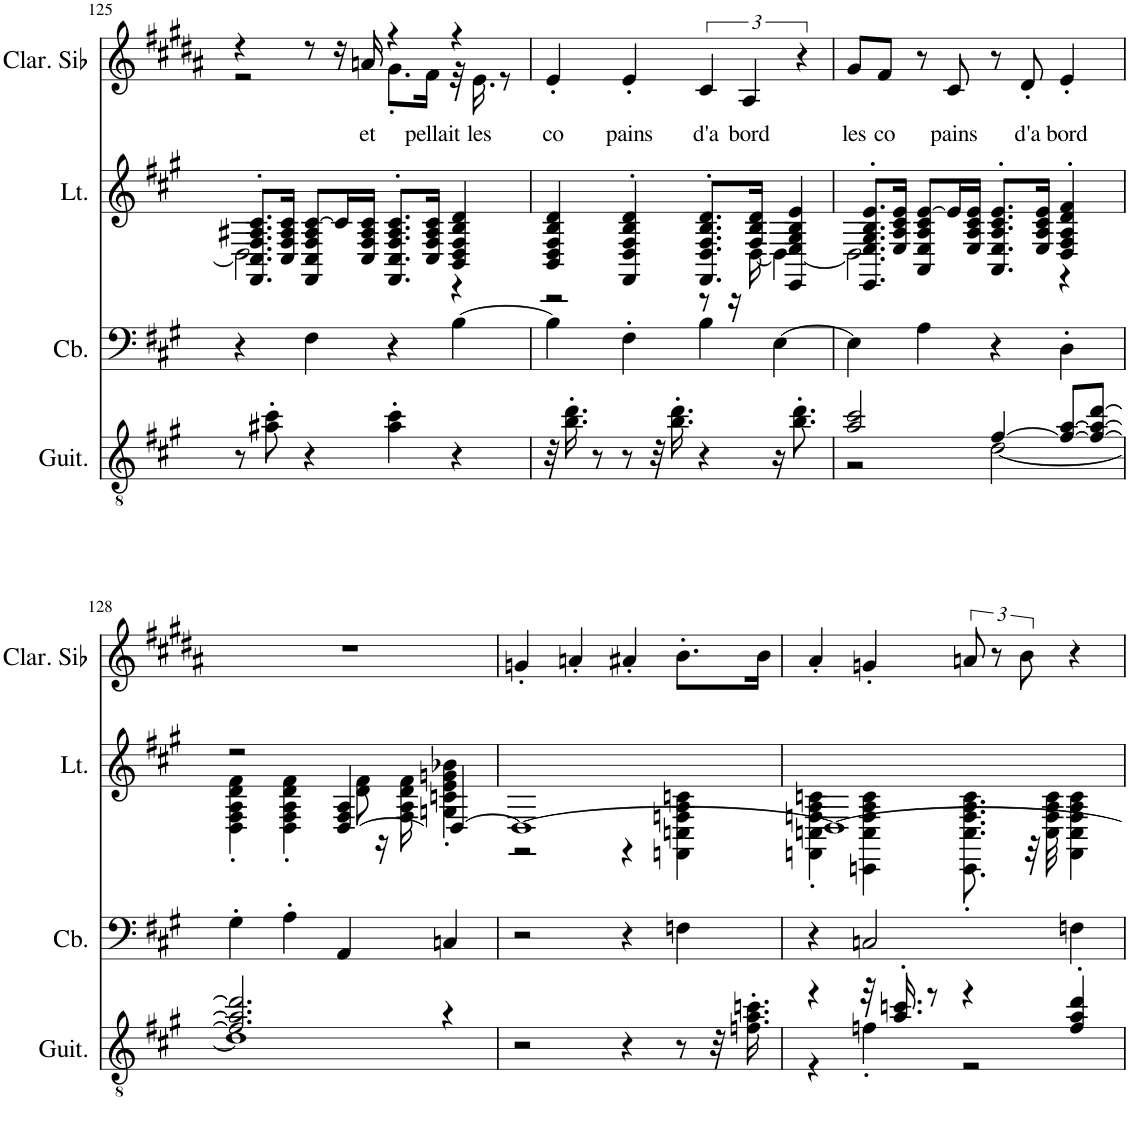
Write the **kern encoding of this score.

**kern	**kern	**kern	**kern	**text
*part4	*part3	*part2	*part1	*part1
*staff4	*staff3	*staff2	*staff1	*staff1
*I"Guitare acoustique, Gtr Jazz	*I"Contrebasse, CtreBass	*I"Luth, Gtr Acc	*I"Clarinette en Sib	*
*I'Guit.	*I'Cb.	*I'Lt.	*I'Clar. Sib	*
!!LO:PB:g=z
*clefGv2	*clefF4	*clefG2	*clefG2	*
*	*Trd7c12	*	*Trd1c2	*
*k[f#c#g#]	*k[f#c#g#]	*k[f#c#g#]	*k[f#c#g#d#a#]	*
*M4/4	*M4/4	*M4/4	*M4/4	*
=125	=125	=125	=125	=125
*	*	*^	*^	*
8r	4r	8.FF#/' 8.C#/' 8.F#/' 8.A#X/' 8.c#/'L	2.D\]	4r	2r	.
8a#X\' 8cc#\'	.	.	.	.	.	.
.	.	16C#/ 16F#/ 16A#/ 16c#/Jk	.	.	.	.
4r	4F#\	8FF#/ 8C#/ 8F#/ 8A#/ [8c#/L	.	8r	.	.
.	.	16c#/L]	.	16r	.	.
!	!	!	!	!	!	!LO:LY:b
.	.	16C#/ 16F#/ 16A#/ 16c#/JJ	.	16an/	.	et
4a#\' 4cc#\'	4r	8.FF#/' 8.C#/' 8.F#/' 8.A#/' 8.c#/'L	.	4r	8.g#'\L	.
!	!	!	!	!	!	!LO:LY:b
.	.	16C#/ 16F#/ 16A#/ 16c#/Jk	.	.	16f#\Jk	pellait
4r	[4B\	4BB/ 4D/ 4F#/ 4B/ 4d/	4r	4r	32r	.
!	!	!	!	!	!	!LO:LY:b
.	.	.	.	.	16.e\	les
.	.	.	.	.	8r	.
=126	=126	=126	=126	=126	=126	=126
!	!	!	!	!	!	!LO:LY:b
*	*	*	*	*v	*v	*
32r	4B\]	4BB/ 4D/ 4F#/ 4B/ 4d/	2r	4e'/	co
16.b\' 16.dd\'	.	.	.	.	.
8r	.	.	.	.	.
!	!	!	!	!	!LO:LY:b
8r	4F#'\	4FF#/' 4D/' 4F#/' 4B/' 4d/'	.	4e'/	pains
32r	.	.	.	.	.
16.b\' 16.dd\'	.	.	.	.	.
!	!	!	!	!	!LO:LY:b
4r	4B\	8.FF#/' 8.D/' 8.F#/' 8.B/' 8.d/'L	8r	6c#/	d'a
.	.	.	16r	.	.
!	!	!	!	!	!LO:LY:b
.	.	.	.	6A#/	bord
.	.	16F#/ 16B/ 16d/Jk	[16D\	.	.
16r	[4E\	4EE/ 4E/ 4G#/ 4B/ 4e/	4D\_	.	.
8.b\' 8.dd\'	.	.	.	.	.
.	.	.	.	6r	.
=127	=127	=127	=127	=127	=127
*^	*	*	*	*	*
!	!	!	!	!	!	!LO:LY:b
2a/ 2cc#/	2r	4E\]	8.EE/' 8.E/' 8.G#/' 8.B/' 8.e/'L	2.D\]	8g#/L	les
!	!	!	!	!	!	!LO:LY:b
.	.	.	.	.	8f#/J	co
.	.	.	16E/ 16A/ 16c#/ 16e/Jk	.	.	.
.	.	4A\	8AA/ 8E/ 8A/ 8c#/ [8e/L	.	8r	.
!	!	!	!	!	!	!LO:LY:b
.	.	.	16e/L]	.	8c#/	pains
.	.	.	16E/ 16A/ 16c#/ 16e/JJ	.	.	.
[4f#/	[2d\	4r	8.AA/' 8.E/' 8.A/' 8.c#/' 8.e/'L	.	8r	.
!	!	!	!	!	!	!LO:LY:b
.	.	.	.	.	8d#'/	d'a
.	.	.	16E/ 16A/ 16c#/ 16e/Jk	.	.	.
!	!	!	!	!	!	!LO:LY:b
8f#/_ [8a/L	.	4D'\	4D/' 4F#/' 4A/' 4d/' 4f#/'	4r	4e'/	bord
8f#/_ 8a/_ [8dd/J	.	.	.	.	.	.
!!LO:LB:g=z
=128	=128	=128	=128	=128	=128	=128
2.f#/] 2.a/] 2.dd/]	1d]	4G#'\	2r	4D\' 4F#\' 4A\' 4d\' 4f#\'	1r	.
.	.	4A'\	.	4D\' 4F#\' 4A\' 4d\' 4f#\'	.	.
.	.	4AA/	[4D/ 4F#/ 4A/	8d\ 8f#\	.	.
.	.	.	.	16r	.	.
.	.	.	.	16F#\ 16A\ 16d\ 16f#\	.	.
4r	.	4Cn/	4D/_	4Gn\' 4cn\' 4e\' 4gn\' 4b-X\'	.	.
*v	*v	*	*	*	*	*
=129	=129	=129	=129	=129	=129
2r	2r	1D_	2r	4gn'/	.
.	.	.	.	4an'/	.
4r	4r	.	4r	4a#X'/	.
8r	4Fn\	.	4FFn\ 4Cn\ 4Fn\ 4A\ 4cn\	8.b'\L	.
32r	.	.	.	.	.
16.fn\' 16.a\' 16.ccn\'	.	.	.	.	.
.	.	.	.	16b\Jk	.
=130	=130	=130	=130	=130	=130
*^	*	*	*	*	*
4r	4r	4r	1D_	4FFn\' 4Cn\' 4Fn\' 4A\' 4cn\'	4a#'/	.
32r	4fn'\	2Cn/	.	4CCn\ 4C\ 4F\ 4A\ 4c\	4gn'/	.
16.a/' 16.ccn/'	.	.	.	.	.	.
8r	.	.	.	.	.	.
4r	2r	.	.	8.CC\' 8.C\' 8.F\' 8.A\' 8.c\'	12an/	.
.	.	.	.	.	12r	.
.	.	.	.	.	12b\	.
.	.	.	.	32r	.	.
.	.	.	.	32C\ 32F\ 32A\ 32c\	.	.
4f/' 4a/' 4dd/'	.	4Fn\	.	4FF\ 4C\ 4F\ 4A\ 4c\	4r	.
*v	*v	*	*v	*v	*	*
=	=	=	=	=
*-	*-	*-	*-	*-
